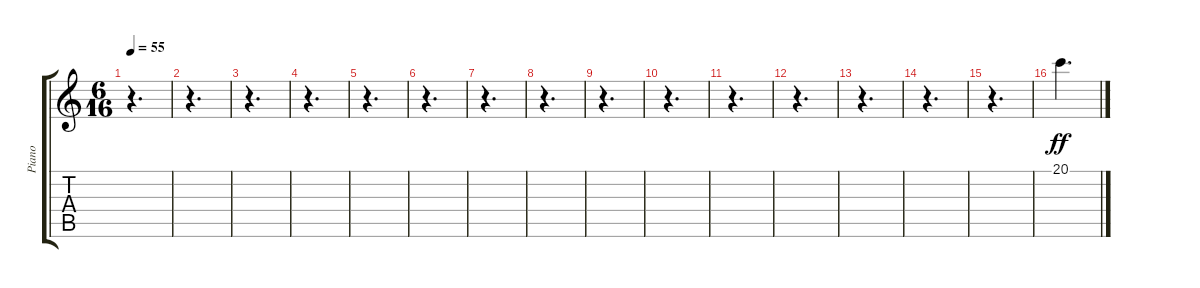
\track ("Piano" "Piano") {instrument brightacousticpiano}
\staff {score tabs}
\tuning (E4 B3 G3 D3 A2 E2) {hide}
\ts (6 16)
\tempo 55
\clef g2
\ks c
r.4{d dy f} |
r.4{d} |
r.4{d} |
r.4{d} |
r.4{d} |
r.4{d} |
r.4{d} |
r.4{d} |
r.4{d} |
r.4{d} |
r.4{d} |
r.4{d} |
r.4{d} |
r.4{d} |
r.4{d} |
20.1.4{d dy ff}
